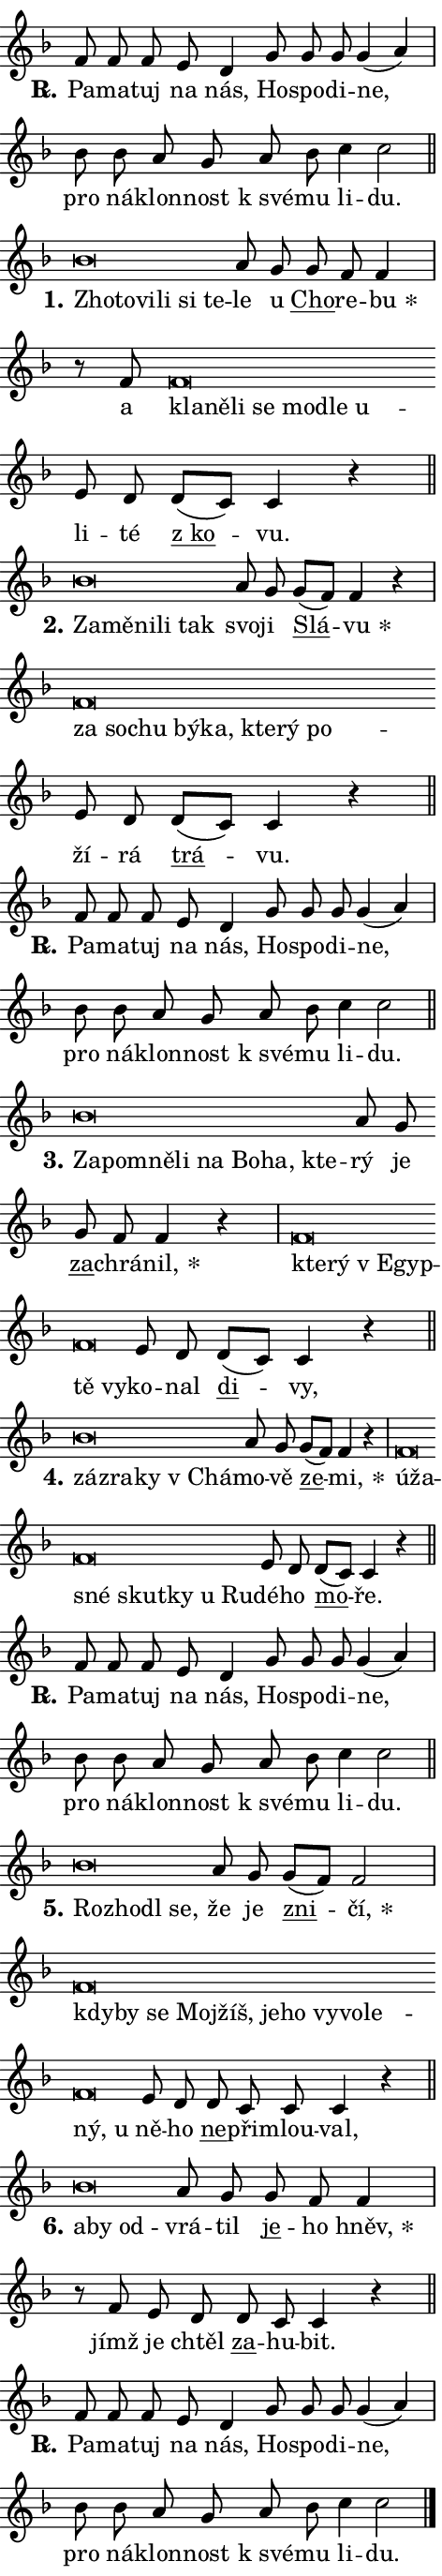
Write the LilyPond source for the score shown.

\version "2.24.0"
\header { tagline = "" }
\paper {
  indent = 0\cm
  top-margin = 0\cm
  right-margin = 0.13\cm % to fit lyric hyphens
  bottom-margin = 0\cm
  left-margin = 0\cm
  paper-width = 8\cm
  page-breaking = #ly:one-page-breaking
  system-system-spacing.basic-distance = #11
  score-system-spacing.basic-distance = #11
  ragged-last = ##f
}


%% Author: Thomas Morley
%% https://lists.gnu.org/archive/html/lilypond-user/2020-05/msg00002.html
#(define (line-position grob)
"Returns position of @var[grob} in current system:
   @code{'start}, if at first time-step
   @code{'end}, if at last time-step
   @code{'middle} otherwise
"
  (let* ((col (ly:item-get-column grob))
         (ln (ly:grob-object col 'left-neighbor))
         (rn (ly:grob-object col 'right-neighbor))
         (col-to-check-left (if (ly:grob? ln) ln col))
         (col-to-check-right (if (ly:grob? rn) rn col))
         (break-dir-left
           (and
             (ly:grob-property col-to-check-left 'non-musical #f)
             (ly:item-break-dir col-to-check-left)))
         (break-dir-right
           (and
             (ly:grob-property col-to-check-right 'non-musical #f)
             (ly:item-break-dir col-to-check-right))))
        (cond ((eqv? 1 break-dir-left) 'start)
              ((eqv? -1 break-dir-right) 'end)
              (else 'middle))))

#(define (tranparent-at-line-position vctor)
  (lambda (grob)
  "Relying on @code{line-position} select the relevant enry from @var{vctor}.
Used to determine transparency,"
    (case (line-position grob)
      ((end) (not (vector-ref vctor 0)))
      ((middle) (not (vector-ref vctor 1)))
      ((start) (not (vector-ref vctor 2))))))

noteHeadBreakVisibility =
#(define-music-function (break-visibility)(vector?)
"Makes @code{NoteHead}s transparent relying on @var{break-visibility}"
#{
  \override NoteHead.transparent =
    #(tranparent-at-line-position break-visibility)
#})

#(define delete-ledgers-for-transparent-note-heads
  (lambda (grob)
    "Reads whether a @code{NoteHead} is transparent.
If so this @code{NoteHead} is removed from @code{'note-heads} from
@var{grob}, which is supposed to be @code{LedgerLineSpanner}.
As a result ledgers are not printed for this @code{NoteHead}"
    (let* ((nhds-array (ly:grob-object grob 'note-heads))
           (nhds-list
             (if (ly:grob-array? nhds-array)
                 (ly:grob-array->list nhds-array)
                 '()))
           ;; Relies on the transparent-property being done before
           ;; Staff.LedgerLineSpanner.after-line-breaking is executed.
           ;; This is fragile ...
           (to-keep
             (remove
               (lambda (nhd)
                 (ly:grob-property nhd 'transparent #f))
               nhds-list)))
      ;; TODO find a better method to iterate over grob-arrays, similiar
      ;; to filter/remove etc for lists
      ;; For now rebuilt from scratch
      (set! (ly:grob-object grob 'note-heads)  '())
      (for-each
        (lambda (nhd)
          (ly:pointer-group-interface::add-grob grob 'note-heads nhd))
        to-keep))))

squashNotes = {
  \override NoteHead.X-extent = #'(-0.2 . 0.2)
  \override NoteHead.Y-extent = #'(-0.75 . 0)
  \override NoteHead.stencil =
    #(lambda (grob)
       (let ((pos (ly:grob-property grob 'staff-position)))
         (begin
           (if (< pos -7) (display "ERROR: Lower brevis then expected\n") (display ""))
           (if (<= pos -6) ly:text-interface::print ly:note-head::print))))
}
unSquashNotes = {
  \revert NoteHead.X-extent
  \revert NoteHead.Y-extent
  \revert NoteHead.stencil
}

hideNotes = \noteHeadBreakVisibility #begin-of-line-visible
unHideNotes = \noteHeadBreakVisibility #all-visible

% work-around for resetting accidentals
% https://lilypond.org/doc/v2.23/Documentation/notation/displaying-rhythms#unmetered-music
cadenzaMeasure = {
  \cadenzaOff
  \partial 1024 s1024
  \cadenzaOn
}

#(define-markup-command (accent layout props text) (markup?)
  "Underline accented syllable"
  (interpret-markup layout props
    #{\markup \override #'(offset . 4.3) \underline { #text }#}))

responsum = \markup \concat {
  "R" \hspace #-1.05 \path #0.1 #'((moveto 0 0.07) (lineto 0.9 0.8)) \hspace #0.05 "."
}

spaceSize = #0.6828661417322834 % exact space size for TeX Gyre Schola

\layout {
  \context {
    \Staff
    \remove "Time_signature_engraver"
    \override LedgerLineSpanner.after-line-breaking = #delete-ledgers-for-transparent-note-heads
  }
  \context {
    \Lyrics {
      \override LyricSpace.minimum-distance = \spaceSize
      \override LyricText.font-name = #"TeX Gyre Schola"
      \override LyricText.font-size = 1
      \override StanzaNumber.font-name = #"TeX Gyre Schola Bold"
      \override StanzaNumber.font-size = 1
    }
  }
  \context {
    \Score 
    \override NoteHead.text =
      #(lambda (grob) 
        (let ((pos (ly:grob-property grob 'staff-position)))
          #{\markup {
            \combine
              \halign #-0.55 \raise #(if (= pos -6) 0 0.5) \override #'(thickness . 2) \draw-line #'(3.2 . 0)
              \musicglyph "noteheads.sM1"
          }#}))
  }
}

% magnetic-lyrics.ily
%
%   written by
%     Jean Abou Samra <jean@abou-samra.fr>
%     Werner Lemberg <wl@gnu.org>
%
%   adapted by
%     Jiri Hon <jiri.hon@gmail.com>
%
% Version 2022-Apr-15

% https://www.mail-archive.com/lilypond-user@gnu.org/msg149350.html

#(define (Left_hyphen_pointer_engraver context)
   "Collect syllable-hyphen-syllable occurrences in lyrics and store
them in properties.  This engraver only looks to the left.  For
example, if the lyrics input is @code{foo -- bar}, it does the
following.

@itemize @bullet
@item
Set the @code{text} property of the @code{LyricHyphen} grob between
@q{foo} and @q{bar} to @code{foo}.

@item
Set the @code{left-hyphen} property of the @code{LyricText} grob with
text @q{foo} to the @code{LyricHyphen} grob between @q{foo} and
@q{bar}.
@end itemize

Use this auxiliary engraver in combination with the
@code{lyric-@/text::@/apply-@/magnetic-@/offset!} hook."
   (let ((hyphen #f)
         (text #f))
     (make-engraver
      (acknowledgers
       ((lyric-syllable-interface engraver grob source-engraver)
        (set! text grob)))
      (end-acknowledgers
       ((lyric-hyphen-interface engraver grob source-engraver)
        ;(when (not (grob::has-interface grob 'lyric-space-interface))
          (set! hyphen grob)));)
      ((stop-translation-timestep engraver)
       (when (and text hyphen)
         (ly:grob-set-object! text 'left-hyphen hyphen))
       (set! text #f)
       (set! hyphen #f)))))

#(define (lyric-text::apply-magnetic-offset! grob)
   "If the space between two syllables is less than the value in
property @code{LyricText@/.details@/.squash-threshold}, move the right
syllable to the left so that it gets concatenated with the left
syllable.

Use this function as a hook for
@code{LyricText@/.after-@/line-@/breaking} if the
@code{Left_@/hyphen_@/pointer_@/engraver} is active."
   (let ((hyphen (ly:grob-object grob 'left-hyphen #f)))
     (when hyphen
       (let ((left-text (ly:spanner-bound hyphen LEFT)))
         (when (grob::has-interface left-text 'lyric-syllable-interface)
           (let* ((common (ly:grob-common-refpoint grob left-text X))
                  (this-x-ext (ly:grob-extent grob common X))
                  (left-x-ext
                   (begin
                     ;; Trigger magnetism for left-text.
                     (ly:grob-property left-text 'after-line-breaking)
                     (ly:grob-extent left-text common X)))
                  ;; `delta` is the gap width between two syllables.
                  (delta (- (interval-start this-x-ext)
                            (interval-end left-x-ext)))
                  (details (ly:grob-property grob 'details))
                  (threshold (assoc-get 'squash-threshold details 0.2)))
             (when (< delta threshold)
               (let* (;; We have to manipulate the input text so that
                      ;; ligatures crossing syllable boundaries are not
                      ;; disabled.  For languages based on the Latin
                      ;; script this is essentially a beautification.
                      ;; However, for non-Western scripts it can be a
                      ;; necessity.
                      (lt (ly:grob-property left-text 'text))
                      (rt (ly:grob-property grob 'text))
                      (is-space (grob::has-interface hyphen 'lyric-space-interface))
                      (space (if is-space " " ""))
                      (extra-delta (if is-space spaceSize 0))
                      ;; Append new syllable.
                      (ltrt-space (if (and (string? lt) (string? rt))
                                (string-append lt space rt)
                                (make-concat-markup (list lt space rt))))
                      ;; Right-align `ltrt` to the right side.
                      (ltrt-space-markup (grob-interpret-markup
                               grob
                               (make-translate-markup
                                (cons (interval-length this-x-ext) 0)
                                (make-right-align-markup ltrt-space)))))
                 (begin
                   ;; Don't print `left-text`.
                   (ly:grob-set-property! left-text 'stencil #f)
                   ;; Set text and stencil (which holds all collected
                   ;; syllables so far) and shift it to the left.
                   (ly:grob-set-property! grob 'text ltrt-space)
                   (ly:grob-set-property! grob 'stencil ltrt-space-markup)
                   (ly:grob-translate-axis! grob (- (- delta extra-delta)) X))))))))))


#(define (lyric-hyphen::displace-bounds-first grob)
   ;; Make very sure this callback isn't triggered too early.
   (let ((left (ly:spanner-bound grob LEFT))
         (right (ly:spanner-bound grob RIGHT)))
     (ly:grob-property left 'after-line-breaking)
     (ly:grob-property right 'after-line-breaking)
     (ly:lyric-hyphen::print grob)))

squashThreshold = #0.4

\layout {
  \context {
    \Lyrics
    \consists #Left_hyphen_pointer_engraver
    \override LyricText.after-line-breaking =
      #lyric-text::apply-magnetic-offset!
    \override LyricHyphen.stencil = #lyric-hyphen::displace-bounds-first
    \override LyricText.details.squash-threshold = \squashThreshold
    \override LyricHyphen.minimum-distance = 0
    \override LyricHyphen.minimum-length = \squashThreshold
  }
}

squashText = \override LyricText.details.squash-threshold = 9999
unSquashText = \override LyricText.details.squash-threshold = \squashThreshold

leftText = \override LyricText.self-alignment-X = #LEFT
unLeftText = \revert LyricText.self-alignment-X

starOffset = #(lambda (grob) 
                (let ((x_offset (ly:self-alignment-interface::aligned-on-x-parent grob)))
                  (if (= x_offset 0) 0 (+ x_offset 1.2))))

star = #(define-music-function (syllable)(string?)
"Append star separator at the end of a syllable"
#{
  \once \override LyricText.X-offset = #starOffset
  \lyricmode { \markup {
    #syllable
    \override #'((font-name . "TeX Gyre Schola Bold")) \hspace #0.2 \lower #0.65 \larger "*"
  } }
#})

starAccent = #(define-music-function (syllable)(string?)
"Append star separator at the end of a syllable and make accent"
#{
  \once \override LyricText.X-offset = #starOffset
  \lyricmode { \markup {
    \accent #syllable
    \override #'((font-name . "TeX Gyre Schola Bold")) \hspace #0.2 \lower #0.65 \larger "*"
  } }
#})

breath = #(define-music-function (syllable)(string?)
"Append breathing indicator at the end of a syllable"
#{
  \lyricmode { \markup { #syllable "+" } }
#})

optionalBreath = #(define-music-function (syllable)(string?)
"Append optional breathing indicator at the end of a syllable"
#{
  \lyricmode { \markup { #syllable "(+)" } }
#})


\score {
    <<
        \new Voice = "melody" { \cadenzaOn \key f \major \relative { f'8 f f e d4 \bar "" g8 g g \bar "" g4( a) \cadenzaMeasure \bar "|" bes8 bes a g \bar "" a bes c4 c2 \cadenzaMeasure \bar "||" \break } }
        \new Lyrics \lyricsto "melody" { \lyricmode { \set stanza = \responsum
Pa -- ma -- tuj na nás, Ho -- spo -- di -- ne, pro ná -- klon -- nost "k své" -- mu li -- du. } }
    >>
    \layout {}
}

\score {
    <<
        \new Voice = "melody" { \cadenzaOn \key f \major \relative { \squashNotes bes'\breve*1/16 \hideNotes \breve*1/16 \bar "" \breve*1/16 \bar "" \breve*1/16 \bar "" \breve*1/16 \breve*1/16 \bar "" \unHideNotes \unSquashNotes a8 g \bar "" g f f4 \cadenzaMeasure \bar "|" r8 f \squashNotes f\breve*1/16 \hideNotes \breve*1/16 \bar "" \breve*1/16 \bar "" \breve*1/16 \bar "" \breve*1/16 \bar "" \breve*1/16 \breve*1/16 \bar "" \unHideNotes \unSquashNotes e8 d \bar "" d[( c)] c4 r \cadenzaMeasure \bar "||" \break } }
        \new Lyrics \lyricsto "melody" { \lyricmode { \set stanza = "1."
\leftText Zho -- \squashText to -- vi -- li si te -- \unLeftText \unSquashText le u \markup \accent Cho -- re -- \star bu a \leftText kla -- \squashText ně -- li se mo -- dle u -- \unLeftText \unSquashText li -- té \markup \accent "z ko" -- vu. } }
    >>
    \layout {}
}

\score {
    <<
        \new Voice = "melody" { \cadenzaOn \key f \major \relative { \squashNotes bes'\breve*1/16 \hideNotes \breve*1/16 \bar "" \breve*1/16 \bar "" \breve*1/16 \breve*1/16 \bar "" \unHideNotes \unSquashNotes a8 g \bar "" g[( f)] f4 r \cadenzaMeasure \bar "|" \squashNotes f\breve*1/16 \hideNotes \breve*1/16 \bar "" \breve*1/16 \bar "" \breve*1/16 \bar "" \breve*1/16 \bar "" \breve*1/16 \bar "" \breve*1/16 \breve*1/16 \bar "" \unHideNotes \unSquashNotes e8 d \bar "" d[( c)] c4 r \cadenzaMeasure \bar "||" \break } }
        \new Lyrics \lyricsto "melody" { \lyricmode { \set stanza = "2."
\leftText Za -- \squashText mě -- ni -- li tak \unLeftText \unSquashText svo -- ji \markup \accent Slá -- \star vu \leftText za \squashText so -- chu bý -- ka, kte -- rý po -- \unLeftText \unSquashText ží -- rá \markup \accent trá -- vu. } }
    >>
    \layout {}
}

\score {
    <<
        \new Voice = "melody" { \cadenzaOn \key f \major \relative { f'8 f f e d4 \bar "" g8 g g \bar "" g4( a) \cadenzaMeasure \bar "|" bes8 bes a g \bar "" a bes c4 c2 \cadenzaMeasure \bar "||" \break } }
        \new Lyrics \lyricsto "melody" { \lyricmode { \set stanza = \responsum
Pa -- ma -- tuj na nás, Ho -- spo -- di -- ne, pro ná -- klon -- nost "k své" -- mu li -- du. } }
    >>
    \layout {}
}

\score {
    <<
        \new Voice = "melody" { \cadenzaOn \key f \major \relative { \squashNotes bes'\breve*1/16 \hideNotes \breve*1/16 \bar "" \breve*1/16 \bar "" \breve*1/16 \bar "" \breve*1/16 \bar "" \breve*1/16 \bar "" \breve*1/16 \breve*1/16 \bar "" \unHideNotes \unSquashNotes a8 g \bar "" g f f4 r \cadenzaMeasure \bar "|" \squashNotes f\breve*1/16 \hideNotes \breve*1/16 \bar "" \breve*1/16 \bar "" \breve*1/16 \bar "" \breve*1/16 \breve*1/16 \bar "" \unHideNotes \unSquashNotes e8 d \bar "" d[( c)] c4 r \cadenzaMeasure \bar "||" \break } }
        \new Lyrics \lyricsto "melody" { \lyricmode { \set stanza = "3."
\leftText Za -- \squashText po -- mně -- li na Bo -- ha, kte -- \unLeftText \unSquashText rý je \markup \accent za -- chrá -- \star nil, \leftText kte -- \squashText rý "v E" -- gyp -- tě vy -- \unLeftText \unSquashText ko -- nal \markup \accent di -- vy, } }
    >>
    \layout {}
}

\score {
    <<
        \new Voice = "melody" { \cadenzaOn \key f \major \relative { \squashNotes bes'\breve*1/16 \hideNotes \breve*1/16 \bar "" \breve*1/16 \breve*1/16 \bar "" \unHideNotes \unSquashNotes a8 g \bar "" g[( f)] f4 r \cadenzaMeasure \bar "|" \squashNotes f\breve*1/16 \hideNotes \breve*1/16 \bar "" \breve*1/16 \bar "" \breve*1/16 \bar "" \breve*1/16 \bar "" \breve*1/16 \breve*1/16 \bar "" \unHideNotes \unSquashNotes e8 d \bar "" d[( c)] c4 r \cadenzaMeasure \bar "||" \break } }
        \new Lyrics \lyricsto "melody" { \lyricmode { \set stanza = "4."
\leftText zá -- \squashText zra -- ky "v Chá" -- \unLeftText \unSquashText mo -- vě \markup \accent ze -- \star mi, \leftText ú -- \squashText ža -- sné skut -- ky u Ru -- \unLeftText \unSquashText dé -- ho \markup \accent mo -- ře. } }
    >>
    \layout {}
}

\score {
    <<
        \new Voice = "melody" { \cadenzaOn \key f \major \relative { f'8 f f e d4 \bar "" g8 g g \bar "" g4( a) \cadenzaMeasure \bar "|" bes8 bes a g \bar "" a bes c4 c2 \cadenzaMeasure \bar "||" \break } }
        \new Lyrics \lyricsto "melody" { \lyricmode { \set stanza = \responsum
Pa -- ma -- tuj na nás, Ho -- spo -- di -- ne, pro ná -- klon -- nost "k své" -- mu li -- du. } }
    >>
    \layout {}
}

\score {
    <<
        \new Voice = "melody" { \cadenzaOn \key f \major \relative { \squashNotes bes'\breve*1/16 \hideNotes \breve*1/16 \bar "" \breve*1/16 \breve*1/16 \bar "" \unHideNotes \unSquashNotes a8 g \bar "" g[( f)] f2 \cadenzaMeasure \bar "|" \squashNotes f\breve*1/16 \hideNotes \breve*1/16 \bar "" \breve*1/16 \bar "" \breve*1/16 \bar "" \breve*1/16 \bar "" \breve*1/16 \bar "" \breve*1/16 \bar "" \breve*1/16 \bar "" \breve*1/16 \bar "" \breve*1/16 \bar "" \breve*1/16 \breve*1/16 \bar "" \unHideNotes \unSquashNotes e8 d \bar "" d c c c4 r \cadenzaMeasure \bar "||" \break } }
        \new Lyrics \lyricsto "melody" { \lyricmode { \set stanza = "5."
\leftText Roz -- \squashText ho -- dl se, \unLeftText \unSquashText že je \markup \accent zni -- \star čí, \leftText kdy -- \squashText by se Moj -- žíš, je -- ho vy -- vo -- le -- ný, u \unLeftText \unSquashText ně -- ho \markup \accent ne -- při -- mlou -- val, } }
    >>
    \layout {}
}

\score {
    <<
        \new Voice = "melody" { \cadenzaOn \key f \major \relative { \squashNotes bes'\breve*1/16 \hideNotes \breve*1/16 \breve*1/16 \bar "" \unHideNotes \unSquashNotes a8 g \bar "" g f f4 \cadenzaMeasure \bar "|" r8 f8 e8 d \bar "" d c c4 r \cadenzaMeasure \bar "||" \break } }
        \new Lyrics \lyricsto "melody" { \lyricmode { \set stanza = "6."
\leftText a -- \squashText by od -- \unLeftText \unSquashText vrá -- til \markup \accent je -- ho \star hněv, jímž je chtěl \markup \accent za -- hu -- bit. } }
    >>
    \layout {}
}

\score {
    <<
        \new Voice = "melody" { \cadenzaOn \key f \major \relative { f'8 f f e d4 \bar "" g8 g g \bar "" g4( a) \cadenzaMeasure \bar "|" bes8 bes a g \bar "" a bes c4 c2 \cadenzaMeasure \bar "||" \break } \bar "|." }
        \new Lyrics \lyricsto "melody" { \lyricmode { \set stanza = \responsum
Pa -- ma -- tuj na nás, Ho -- spo -- di -- ne, pro ná -- klon -- nost "k své" -- mu li -- du. } }
    >>
    \layout {}
}
